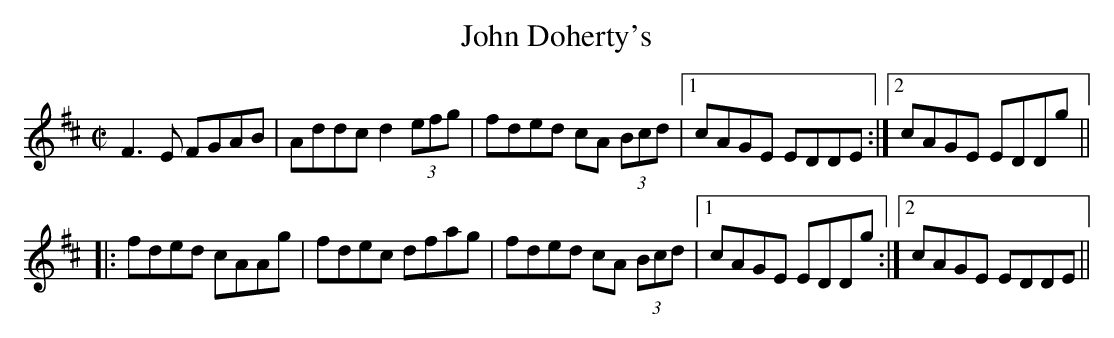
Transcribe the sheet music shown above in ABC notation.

X:1
T:John Doherty's
M:C|
K:D
F3E FGAB|Addc d2 (3efg|fded cA (3Bcd|1 cAGE EDDE:|2 cAGE EDDg||
|:fded cAAg|fdec dfag|fded cA (3Bcd|1 cAGE EDDg:|2 cAGE EDDE||
